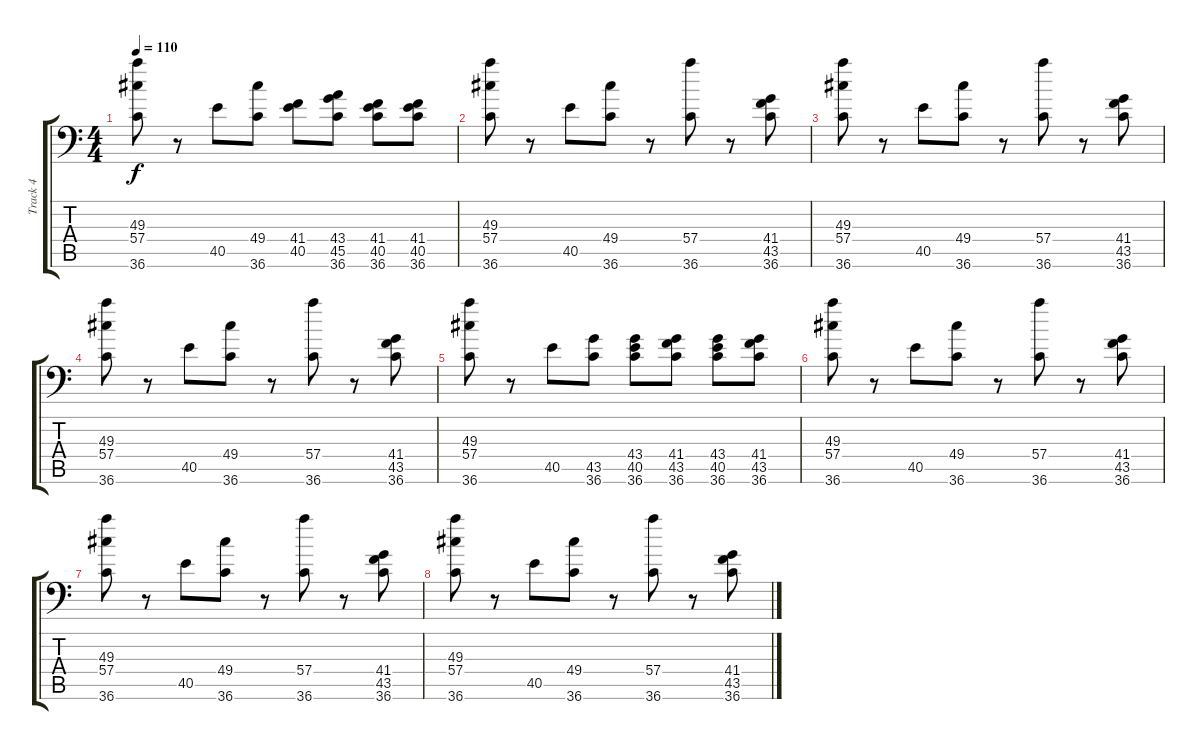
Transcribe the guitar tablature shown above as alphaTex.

\track ("Track 4" "Track 4") {instrument acousticgrandpiano}
\staff {score tabs}
\tuning (C-1 C-1 C-1 C-1 C-1 C-1) {hide}
\ts (4 4)
\tempo 110
\clef f4
\ks c
(49.3 57.4 36.6).8{dy f} r.8 40.5.8 (49.4 36.6).8 (41.4 40.5).8 (43.4 45.5 36.6).8 (41.4 40.5 36.6).8 (41.4 40.5 36.6).8 |
(49.3 57.4 36.6).8 r.8 40.5.8 (49.4 36.6).8 r.8 (57.4 36.6).8 r.8 (41.4 43.5 36.6).8 |
(49.3 57.4 36.6).8 r.8 40.5.8 (49.4 36.6).8 r.8 (57.4 36.6).8 r.8 (41.4 43.5 36.6).8 |
(49.3 57.4 36.6).8 r.8 40.5.8 (49.4 36.6).8 r.8 (57.4 36.6).8 r.8 (41.4 43.5 36.6).8 |
(49.3 57.4 36.6).8 r.8 40.5.8 (43.5 36.6).8 (43.4 40.5 36.6).8 (41.4 43.5 36.6).8 (43.4 40.5 36.6).8 (41.4 43.5 36.6).8 |
(49.3 57.4 36.6).8 r.8 40.5.8 (49.4 36.6).8 r.8 (57.4 36.6).8 r.8 (41.4 43.5 36.6).8 |
(49.3 57.4 36.6).8 r.8 40.5.8 (49.4 36.6).8 r.8 (57.4 36.6).8 r.8 (41.4 43.5 36.6).8 |
(49.3 57.4 36.6).8 r.8 40.5.8 (49.4 36.6).8 r.8 (57.4 36.6).8 r.8 (41.4 43.5 36.6).8
